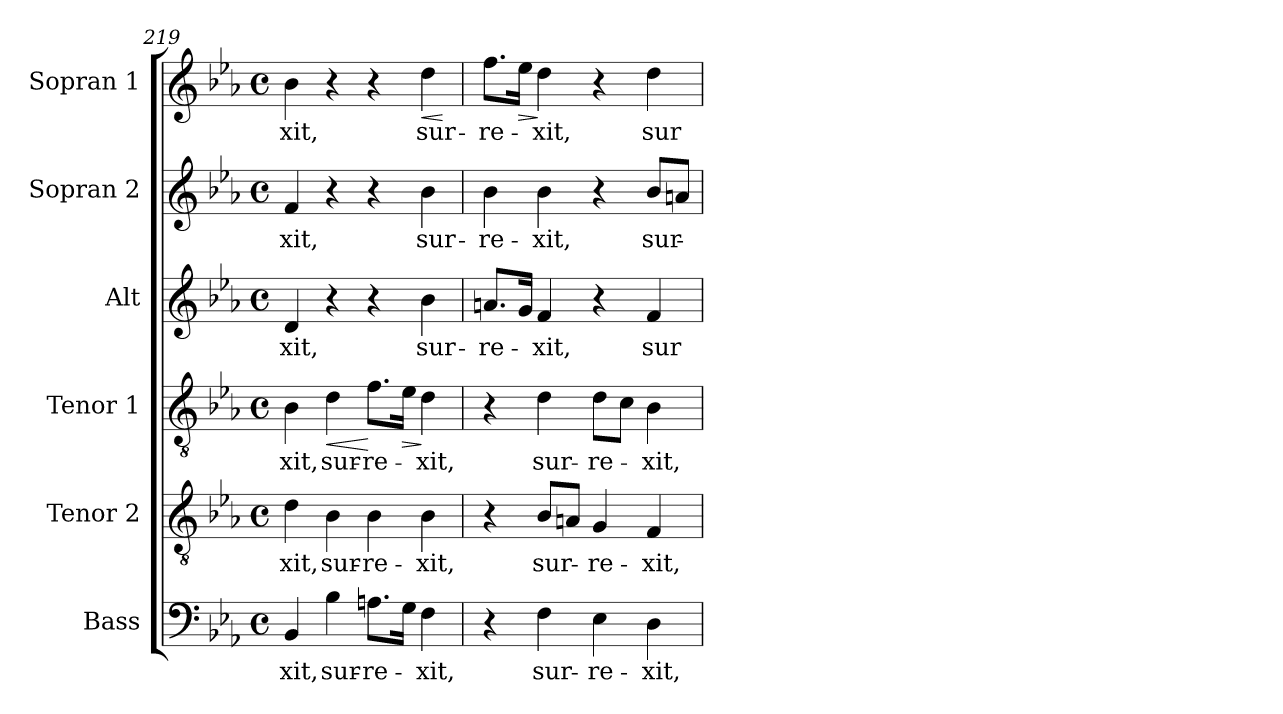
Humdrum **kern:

**kern	**text	**kern	**text	**kern	**text	**dynam	**kern	**text	**kern	**text	**kern	**text	**dynam
*part6	*part6	*part5	*part5	*part4	*part4	*part4	*part3	*part3	*part2	*part2	*part1	*part1	*part1
*staff6	*staff6	*staff5	*staff5	*staff4	*staff4	*staff4	*staff3	*staff3	*staff2	*staff2	*staff1	*staff1	*staff1
*I"Bass	*	*I"Tenor 2	*	*I"Tenor 1	*	*	*I"Alt	*	*I"Sopran 2	*	*I"Sopran 1	*	*
*I'B.	*	*I'T. 2	*	*I'T. 1	*	*	*I'A.	*	*I'S. 2	*	*I'S. 1	*	*
*clefF4	*	*clefGv2	*	*clefGv2	*	*	*clefG2	*	*clefG2	*	*clefG2	*	*
*k[b-e-a-]	*	*k[b-e-a-]	*	*k[b-e-a-]	*	*	*k[b-e-a-]	*	*k[b-e-a-]	*	*k[b-e-a-]	*	*
*E-:	*	*E-:	*	*E-:	*	*	*E-:	*	*E-:	*	*E-:	*	*
*M4/4	*	*M4/4	*	*M4/4	*	*	*M4/4	*	*M4/4	*	*M4/4	*	*
*met(c)	*	*met(c)	*	*met(c)	*	*	*met(c)	*	*met(c)	*	*met(c)	*	*
=219	=219	=219	=219	=219	=219	=219	=219	=219	=219	=219	=219	=219	=219
!	!LO:LY:b	!	!LO:LY:b	!	!LO:LY:b	!	!	!LO:LY:b	!	!LO:LY:b	!	!LO:LY:b	!
4BB-/	-xit,	4d\	-xit,	4B-\	-xit,	.	4d/	-xit,	4f/	-xit,	4b-\	-xit,	.
!	!LO:LY:b	!	!LO:LY:b	!	!LO:LY:b	!LO:HP:b	!	!	!	!	!	!	!
4B-\	sur-	4B-\	sur-	4d\	sur-	<	4r	.	4r	.	4r	.	.
!	!LO:LY:b	!	!LO:LY:b	!	!LO:LY:b	!	!	!	!	!	!	!	!
8.An\L	-re-	4B-\	-re-	8.f\L	-re-	[	4r	.	4r	.	4r	.	.
!	!	!	!	!	!	!LO:HP:b	!	!	!	!	!	!	!
16G\Jk	.	.	.	16e-\Jk	.	>	.	.	.	.	.	.	.
!	!LO:LY:b	!	!LO:LY:b	!	!LO:LY:b	!	!	!LO:LY:b	!	!LO:LY:b	!	!LO:LY:b	!LO:HP:b
4F\	-xit,	4B-\	-xit,	4d\	-xit,	]	4b-\	sur-	4b-\	sur-	4dd\	sur-	<
.	.	.	.	.	.	.	.	.	.	.	.	.	[
!!LO:PB:g=z
=220	=220	=220	=220	=220	=220	=220	=220	=220	=220	=220	=220	=220	=220
!	!	!	!	!	!	!	!	!LO:LY:b	!	!LO:LY:b	!	!LO:LY:b	!
4r	.	4r	.	4r	.	.	8.an/L	-re-	4b-\	-re-	8.ff\L	-re-	.
!	!	!	!	!	!	!	!	!	!	!	!	!	!LO:HP:b
.	.	.	.	.	.	.	16g/Jk	.	.	.	16ee-\Jk	.	>
!	!LO:LY:b	!	!LO:LY:b	!	!LO:LY:b	!	!	!LO:LY:b	!	!LO:LY:b	!	!LO:LY:b	!
4F\	sur-	8B-/L	sur-	4d\	sur-	.	4f/	-xit,	4b-\	-xit,	4dd\	-xit,	]
.	.	8An/J	.	.	.	.	.	.	.	.	.	.	.
!	!LO:LY:b	!	!LO:LY:b	!	!LO:LY:b	!	!	!	!	!	!	!	!
4E-\	-re-	4G/	-re-	8d\L	-re-	.	4r	.	4r	.	4r	.	.
.	.	.	.	8c\J	.	.	.	.	.	.	.	.	.
!	!LO:LY:b	!	!LO:LY:b	!	!LO:LY:b	!	!	!LO:LY:b	!	!LO:LY:b	!	!LO:LY:b	!
4D\	-xit,	4F/	-xit,	4B-\	-xit,	.	4f/	sur-	8b-/L	sur-	4dd\	sur-	.
.	.	.	.	.	.	.	.	.	8an/J	.	.	.	.
=	=	=	=	=	=	=	=	=	=	=	=	=	=
*-	*-	*-	*-	*-	*-	*-	*-	*-	*-	*-	*-	*-	*-
